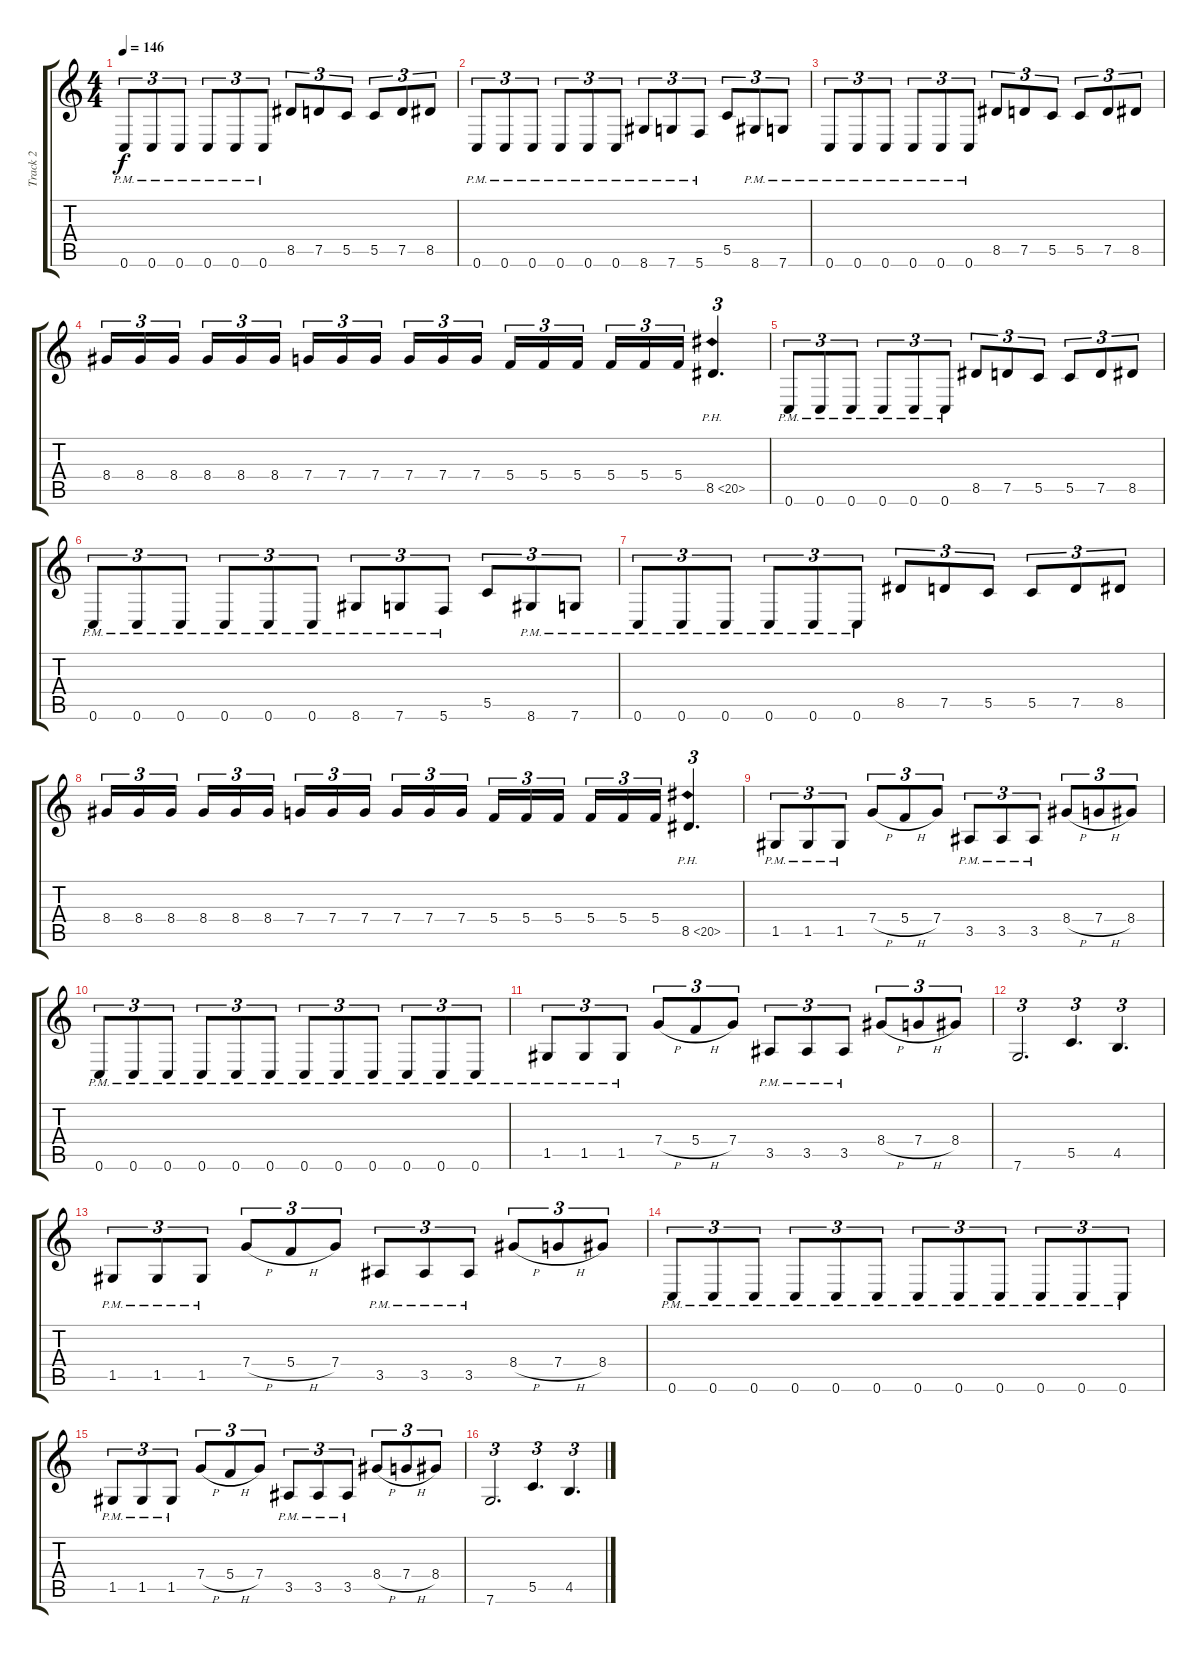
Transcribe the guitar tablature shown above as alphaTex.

\track ("Track 2" "Track 2") {instrument distortionguitar}
\staff {score tabs}
\tuning (D4 A3 F3 C3 G2 C2) {hide}
\ts (4 4)
\tempo 146
\clef g2
\ks c
0.6{pm}.8{tu (3 2) dy f} 0.6{pm}.8{tu (3 2)} 0.6{pm}.8{tu (3 2)} 0.6{pm}.8{tu (3 2)} 0.6{pm}.8{tu (3 2)} 0.6{pm}.8{tu (3 2)} 8.5.8{tu (3 2)} 7.5.8{tu (3 2)} 5.5.8{tu (3 2)} 5.5.8{tu (3 2)} 7.5.8{tu (3 2)} 8.5.8{tu (3 2)} |
0.6{pm}.8{tu (3 2)} 0.6{pm}.8{tu (3 2)} 0.6{pm}.8{tu (3 2)} 0.6{pm}.8{tu (3 2)} 0.6{pm}.8{tu (3 2)} 0.6{pm}.8{tu (3 2)} 8.6{pm}.8{tu (3 2)} 7.6{pm}.8{tu (3 2)} 5.6{pm}.8{tu (3 2)} 5.5.8{tu (3 2)} 8.6{pm}.8{tu (3 2)} 7.6{pm}.8{tu (3 2)} |
0.6{pm}.8{tu (3 2)} 0.6{pm}.8{tu (3 2)} 0.6{pm}.8{tu (3 2)} 0.6{pm}.8{tu (3 2)} 0.6{pm}.8{tu (3 2)} 0.6{pm}.8{tu (3 2)} 8.5.8{tu (3 2)} 7.5.8{tu (3 2)} 5.5.8{tu (3 2)} 5.5.8{tu (3 2)} 7.5.8{tu (3 2)} 8.5.8{tu (3 2)} |
8.4.16{tu (3 2)} 8.4.16{tu (3 2)} 8.4.16{tu (3 2) beam splitsecondary} 8.4.16{tu (3 2)} 8.4.16{tu (3 2)} 8.4.16{tu (3 2)} 7.4.16{tu (3 2)} 7.4.16{tu (3 2)} 7.4.16{tu (3 2) beam splitsecondary} 7.4.16{tu (3 2)} 7.4.16{tu (3 2)} 7.4.16{tu (3 2)} 5.4.16{tu (3 2)} 5.4.16{tu (3 2)} 5.4.16{tu (3 2) beam splitsecondary} 5.4.16{tu (3 2)} 5.4.16{tu (3 2)} 5.4.16{tu (3 2)} 8.5{ph 12}.4{d tu (3 2)} |
0.6{pm}.8{tu (3 2)} 0.6{pm}.8{tu (3 2)} 0.6{pm}.8{tu (3 2)} 0.6{pm}.8{tu (3 2)} 0.6{pm}.8{tu (3 2)} 0.6{pm}.8{tu (3 2)} 8.5.8{tu (3 2)} 7.5.8{tu (3 2)} 5.5.8{tu (3 2)} 5.5.8{tu (3 2)} 7.5.8{tu (3 2)} 8.5.8{tu (3 2)} |
0.6{pm}.8{tu (3 2)} 0.6{pm}.8{tu (3 2)} 0.6{pm}.8{tu (3 2)} 0.6{pm}.8{tu (3 2)} 0.6{pm}.8{tu (3 2)} 0.6{pm}.8{tu (3 2)} 8.6{pm}.8{tu (3 2)} 7.6{pm}.8{tu (3 2)} 5.6{pm}.8{tu (3 2)} 5.5.8{tu (3 2)} 8.6{pm}.8{tu (3 2)} 7.6{pm}.8{tu (3 2)} |
0.6{pm}.8{tu (3 2)} 0.6{pm}.8{tu (3 2)} 0.6{pm}.8{tu (3 2)} 0.6{pm}.8{tu (3 2)} 0.6{pm}.8{tu (3 2)} 0.6{pm}.8{tu (3 2)} 8.5.8{tu (3 2)} 7.5.8{tu (3 2)} 5.5.8{tu (3 2)} 5.5.8{tu (3 2)} 7.5.8{tu (3 2)} 8.5.8{tu (3 2)} |
8.4.16{tu (3 2)} 8.4.16{tu (3 2)} 8.4.16{tu (3 2) beam splitsecondary} 8.4.16{tu (3 2)} 8.4.16{tu (3 2)} 8.4.16{tu (3 2)} 7.4.16{tu (3 2)} 7.4.16{tu (3 2)} 7.4.16{tu (3 2) beam splitsecondary} 7.4.16{tu (3 2)} 7.4.16{tu (3 2)} 7.4.16{tu (3 2)} 5.4.16{tu (3 2)} 5.4.16{tu (3 2)} 5.4.16{tu (3 2) beam splitsecondary} 5.4.16{tu (3 2)} 5.4.16{tu (3 2)} 5.4.16{tu (3 2)} 8.5{ph 12}.4{d tu (3 2)} |
1.5{pm}.8{tu (3 2)} 1.5{pm}.8{tu (3 2)} 1.5{pm}.8{tu (3 2)} 7.4{h}.8{tu (3 2)} 5.4{h}.8{tu (3 2)} 7.4.8{tu (3 2)} 3.5{pm}.8{tu (3 2)} 3.5{pm}.8{tu (3 2)} 3.5{pm}.8{tu (3 2)} 8.4{h}.8{tu (3 2)} 7.4{h}.8{tu (3 2)} 8.4.8{tu (3 2)} |
0.6{pm}.8{tu (3 2)} 0.6{pm}.8{tu (3 2)} 0.6{pm}.8{tu (3 2)} 0.6{pm}.8{tu (3 2)} 0.6{pm}.8{tu (3 2)} 0.6{pm}.8{tu (3 2)} 0.6{pm}.8{tu (3 2)} 0.6{pm}.8{tu (3 2)} 0.6{pm}.8{tu (3 2)} 0.6{pm}.8{tu (3 2)} 0.6{pm}.8{tu (3 2)} 0.6{pm}.8{tu (3 2)} |
1.5{pm}.8{tu (3 2)} 1.5{pm}.8{tu (3 2)} 1.5{pm}.8{tu (3 2)} 7.4{h}.8{tu (3 2)} 5.4{h}.8{tu (3 2)} 7.4.8{tu (3 2)} 3.5{pm}.8{tu (3 2)} 3.5{pm}.8{tu (3 2)} 3.5{pm}.8{tu (3 2)} 8.4{h}.8{tu (3 2)} 7.4{h}.8{tu (3 2)} 8.4.8{tu (3 2)} |
7.6.2{d tu (3 2)} 5.5.4{d tu (3 2)} 4.5.4{d tu (3 2)} |
1.5{pm}.8{tu (3 2)} 1.5{pm}.8{tu (3 2)} 1.5{pm}.8{tu (3 2)} 7.4{h}.8{tu (3 2)} 5.4{h}.8{tu (3 2)} 7.4.8{tu (3 2)} 3.5{pm}.8{tu (3 2)} 3.5{pm}.8{tu (3 2)} 3.5{pm}.8{tu (3 2)} 8.4{h}.8{tu (3 2)} 7.4{h}.8{tu (3 2)} 8.4.8{tu (3 2)} |
0.6{pm}.8{tu (3 2)} 0.6{pm}.8{tu (3 2)} 0.6{pm}.8{tu (3 2)} 0.6{pm}.8{tu (3 2)} 0.6{pm}.8{tu (3 2)} 0.6{pm}.8{tu (3 2)} 0.6{pm}.8{tu (3 2)} 0.6{pm}.8{tu (3 2)} 0.6{pm}.8{tu (3 2)} 0.6{pm}.8{tu (3 2)} 0.6{pm}.8{tu (3 2)} 0.6{pm}.8{tu (3 2)} |
1.5{pm}.8{tu (3 2)} 1.5{pm}.8{tu (3 2)} 1.5{pm}.8{tu (3 2)} 7.4{h}.8{tu (3 2)} 5.4{h}.8{tu (3 2)} 7.4.8{tu (3 2)} 3.5{pm}.8{tu (3 2)} 3.5{pm}.8{tu (3 2)} 3.5{pm}.8{tu (3 2)} 8.4{h}.8{tu (3 2)} 7.4{h}.8{tu (3 2)} 8.4.8{tu (3 2)} |
7.6.2{d tu (3 2)} 5.5.4{d tu (3 2)} 4.5.4{d tu (3 2)}
